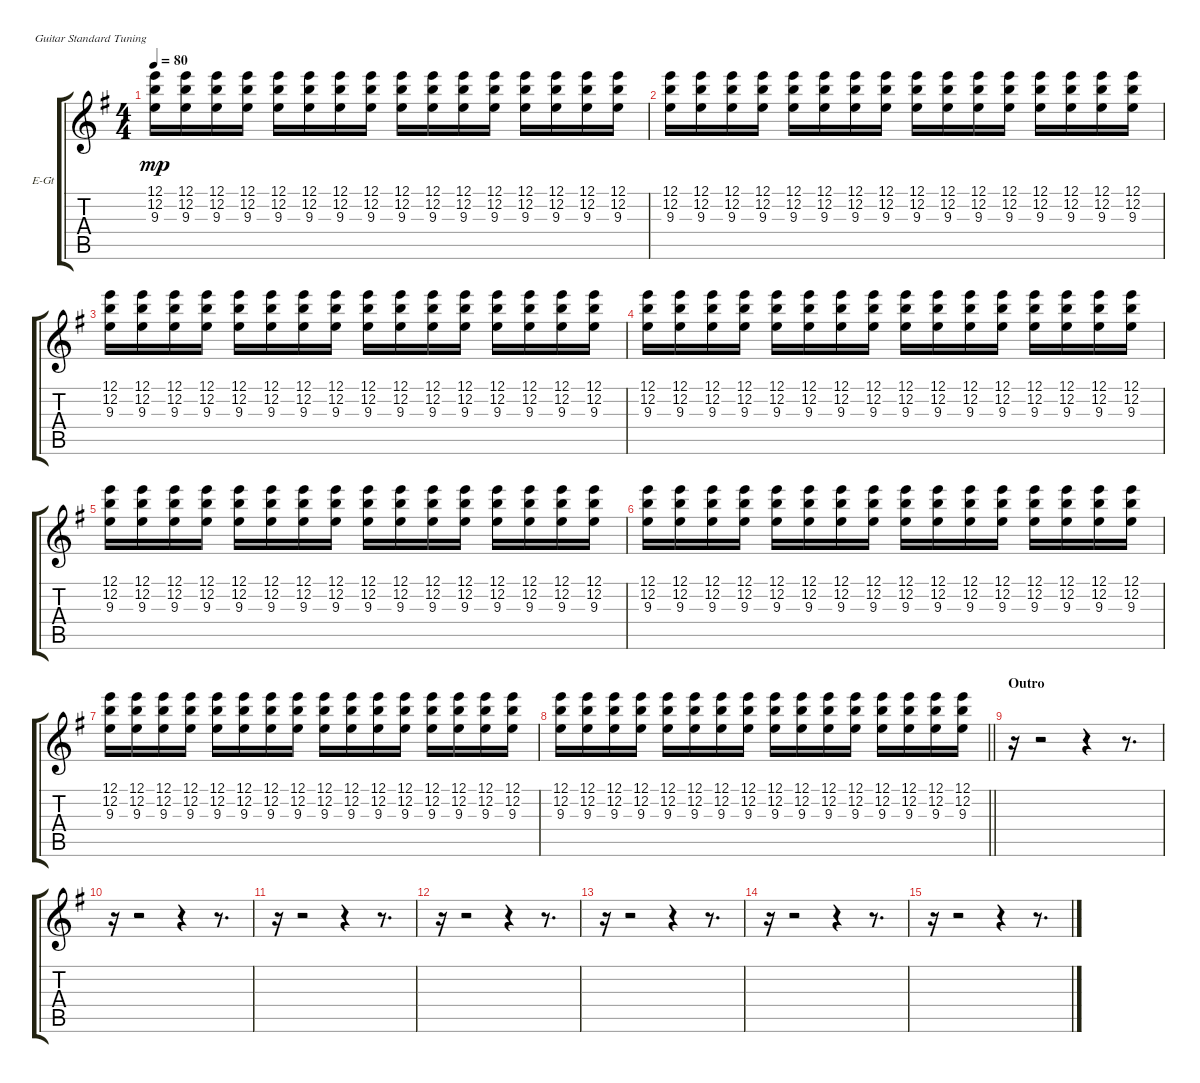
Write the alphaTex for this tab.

\bracketExtendMode groupsimilarinstruments
\firstSystemTrackNameOrientation horizontal
\otherSystemsTrackNameOrientation horizontal
\track ("Gtr.1" "E-Gt") {instrument electricguitarclean}
\staff {score tabs}
\tuning (E4 B3 G3 D3 A2 E2)
\ts (4 4)
\tempo 80
\clef g2
\ks g
(12.1 12.2 9.3).16{dy mp} (12.1 12.2 9.3).16 (12.1 12.2 9.3).16 (12.1 12.2 9.3).16 (12.1 12.2 9.3).16 (12.1 12.2 9.3).16 (12.1 12.2 9.3).16 (12.1 12.2 9.3).16 (12.1 12.2 9.3).16 (12.1 12.2 9.3).16 (12.1 12.2 9.3).16 (12.1 12.2 9.3).16 (12.1 12.2 9.3).16 (12.1 12.2 9.3).16 (12.1 12.2 9.3).16 (12.1 12.2 9.3).16 |
(12.1 12.2 9.3).16 (12.1 12.2 9.3).16 (12.1 12.2 9.3).16 (12.1 12.2 9.3).16 (12.1 12.2 9.3).16 (12.1 12.2 9.3).16 (12.1 12.2 9.3).16 (12.1 12.2 9.3).16 (12.1 12.2 9.3).16 (12.1 12.2 9.3).16 (12.1 12.2 9.3).16 (12.1 12.2 9.3).16 (12.1 12.2 9.3).16 (12.1 12.2 9.3).16 (12.1 12.2 9.3).16 (12.1 12.2 9.3).16 |
(12.1 12.2 9.3).16 (12.1 12.2 9.3).16 (12.1 12.2 9.3).16 (12.1 12.2 9.3).16 (12.1 12.2 9.3).16 (12.1 12.2 9.3).16 (12.1 12.2 9.3).16 (12.1 12.2 9.3).16 (12.1 12.2 9.3).16 (12.1 12.2 9.3).16 (12.1 12.2 9.3).16 (12.1 12.2 9.3).16 (12.1 12.2 9.3).16 (12.1 12.2 9.3).16 (12.1 12.2 9.3).16 (12.1 12.2 9.3).16 |
(12.1 12.2 9.3).16 (12.1 12.2 9.3).16 (12.1 12.2 9.3).16 (12.1 12.2 9.3).16 (12.1 12.2 9.3).16 (12.1 12.2 9.3).16 (12.1 12.2 9.3).16 (12.1 12.2 9.3).16 (12.1 12.2 9.3).16 (12.1 12.2 9.3).16 (12.1 12.2 9.3).16 (12.1 12.2 9.3).16 (12.1 12.2 9.3).16 (12.1 12.2 9.3).16 (12.1 12.2 9.3).16 (12.1 12.2 9.3).16 |
(12.1 12.2 9.3).16 (12.1 12.2 9.3).16 (12.1 12.2 9.3).16 (12.1 12.2 9.3).16 (12.1 12.2 9.3).16 (12.1 12.2 9.3).16 (12.1 12.2 9.3).16 (12.1 12.2 9.3).16 (12.1 12.2 9.3).16 (12.1 12.2 9.3).16 (12.1 12.2 9.3).16 (12.1 12.2 9.3).16 (12.1 12.2 9.3).16 (12.1 12.2 9.3).16 (12.1 12.2 9.3).16 (12.1 12.2 9.3).16 |
(12.1 12.2 9.3).16 (12.1 12.2 9.3).16 (12.1 12.2 9.3).16 (12.1 12.2 9.3).16 (12.1 12.2 9.3).16 (12.1 12.2 9.3).16 (12.1 12.2 9.3).16 (12.1 12.2 9.3).16 (12.1 12.2 9.3).16 (12.1 12.2 9.3).16 (12.1 12.2 9.3).16 (12.1 12.2 9.3).16 (12.1 12.2 9.3).16 (12.1 12.2 9.3).16 (12.1 12.2 9.3).16 (12.1 12.2 9.3).16 |
(12.1 12.2 9.3).16 (12.1 12.2 9.3).16 (12.1 12.2 9.3).16 (12.1 12.2 9.3).16 (12.1 12.2 9.3).16 (12.1 12.2 9.3).16 (12.1 12.2 9.3).16 (12.1 12.2 9.3).16 (12.1 12.2 9.3).16 (12.1 12.2 9.3).16 (12.1 12.2 9.3).16 (12.1 12.2 9.3).16 (12.1 12.2 9.3).16 (12.1 12.2 9.3).16 (12.1 12.2 9.3).16 (12.1 12.2 9.3).16 |
\barLineRight lightlight
(12.1 12.2 9.3).16 (12.1 12.2 9.3).16 (12.1 12.2 9.3).16 (12.1 12.2 9.3).16 (12.1 12.2 9.3).16 (12.1 12.2 9.3).16 (12.1 12.2 9.3).16 (12.1 12.2 9.3).16 (12.1 12.2 9.3).16 (12.1 12.2 9.3).16 (12.1 12.2 9.3).16 (12.1 12.2 9.3).16 (12.1 12.2 9.3).16 (12.1 12.2 9.3).16 (12.1 12.2 9.3).16 (12.1 12.2 9.3).16 |
\section ("" "Outro")
r.16 r.2 r.4 r.8{d} |
r.16 r.2 r.4 r.8{d} |
r.16 r.2 r.4 r.8{d} |
r.16 r.2 r.4 r.8{d} |
r.16 r.2 r.4 r.8{d} |
r.16 r.2 r.4 r.8{d} |
r.16 r.2 r.4 r.8{d}
